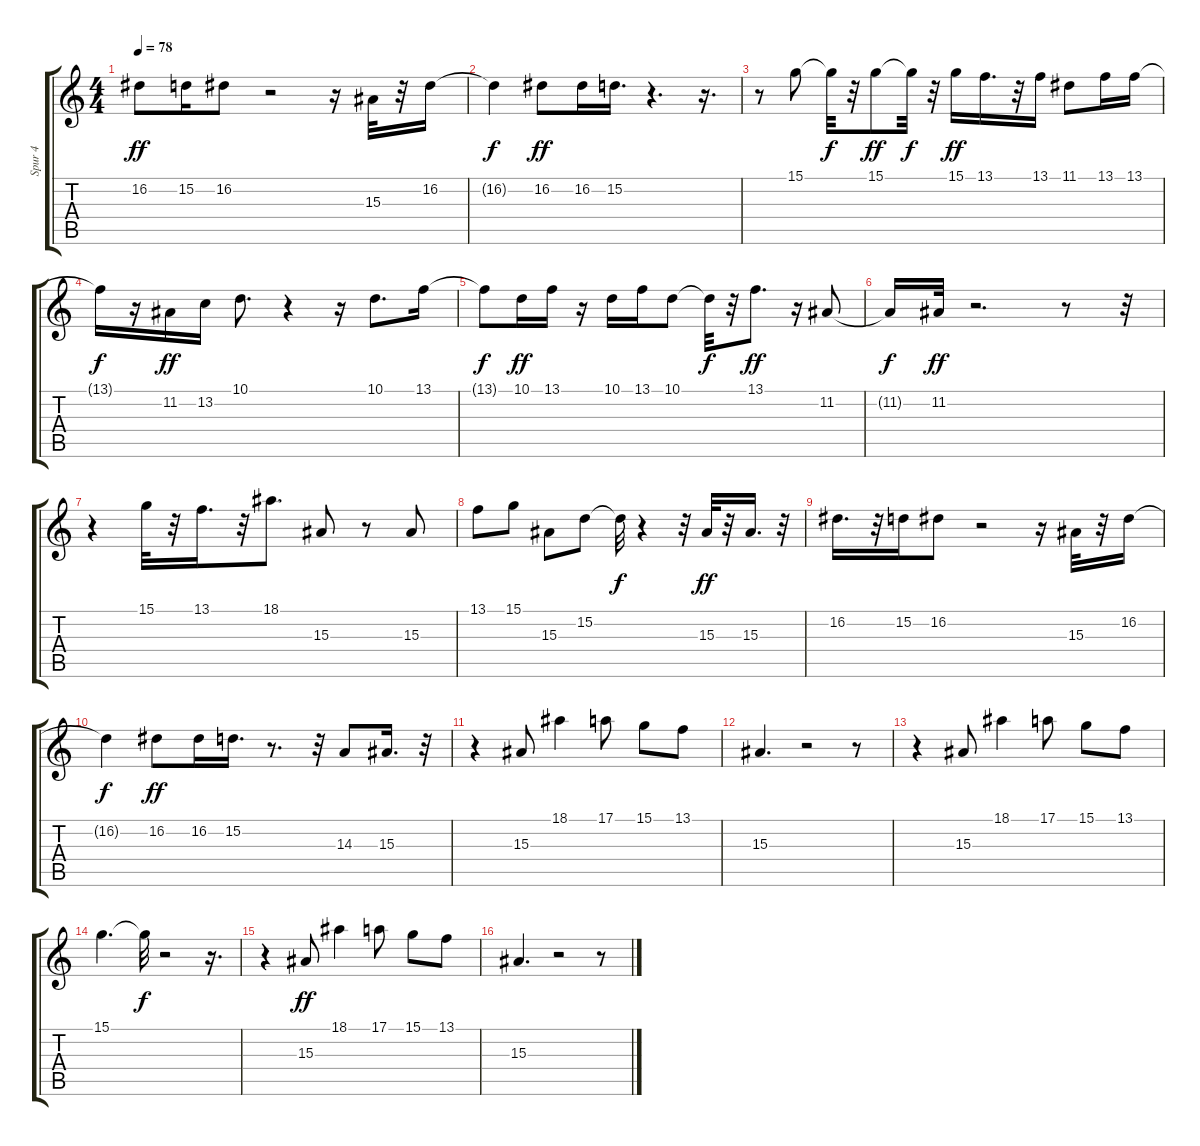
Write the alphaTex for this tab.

\track ("Spur 4" "Spur 4") {instrument flute}
\staff {score tabs}
\tuning (E4 B3 G3 D3 A2 E2) {hide}
\ts (4 4)
\tempo 78
\clef g2
\ks c
16.2.8{dy ff} 15.2.16 16.2.8 r.2 r.16 15.3.32 r.32 16.2.16 |
16.2{t}.4{dy f} 16.2.8{dy ff} 16.2.16 15.2.16{d} r.4{d} r.16{d} |
r.8 15.1.8 15.1{t}.32{dy f} r.32 15.1.8{dy ff} 15.1{t}.32{dy f} r.32 15.1.16{dy ff} 13.1.16{d} r.32 13.1.16 11.1.8 13.1.16 13.1.16 |
13.1{t}.16{dy f} r.16 11.2.16{dy ff} 13.2.16 10.1.8{d} r.4 r.16 10.1.8{d} 13.1.16 |
13.1{t}.8{dy f} 10.1.16{dy ff} 13.1.16 r.16 10.1.16 13.1.16 10.1.8 10.1{t}.32{dy f} r.32 13.1.8{d dy ff} r.16 11.2.8 |
11.2{t}.16{dy f} 11.2.32{dy ff} r.2{d} r.8 r.32 |
r.4 15.1.32 r.32 13.1.16{d} r.32 18.1.8{d} 15.3.8 r.8 15.3.8 |
13.1.8 15.1.8 15.3.8 15.2.8 15.2{t}.32{dy f} r.4 r.32 15.3.32{dy ff} r.32 15.3.16{d} r.32 |
16.2.16{d} r.32 15.2.16 16.2.8 r.2 r.16 15.3.32 r.32 16.2.16 |
16.2{t}.4{dy f} 16.2.8{dy ff} 16.2.16 15.2.16{d} r.8{d} r.32 14.3.8 15.3.16{d} r.32 |
r.4 15.3.8 18.1.4 17.1.8 15.1.8 13.1.8 |
15.3.4{d} r.2 r.8 |
r.4 15.3.8 18.1.4 17.1.8 15.1.8 13.1.8 |
15.1.4{d} 15.1{t}.32{dy f} r.2 r.16{d} |
r.4 15.3.8{dy ff} 18.1.4 17.1.8 15.1.8 13.1.8 |
15.3.4{d} r.2 r.8
